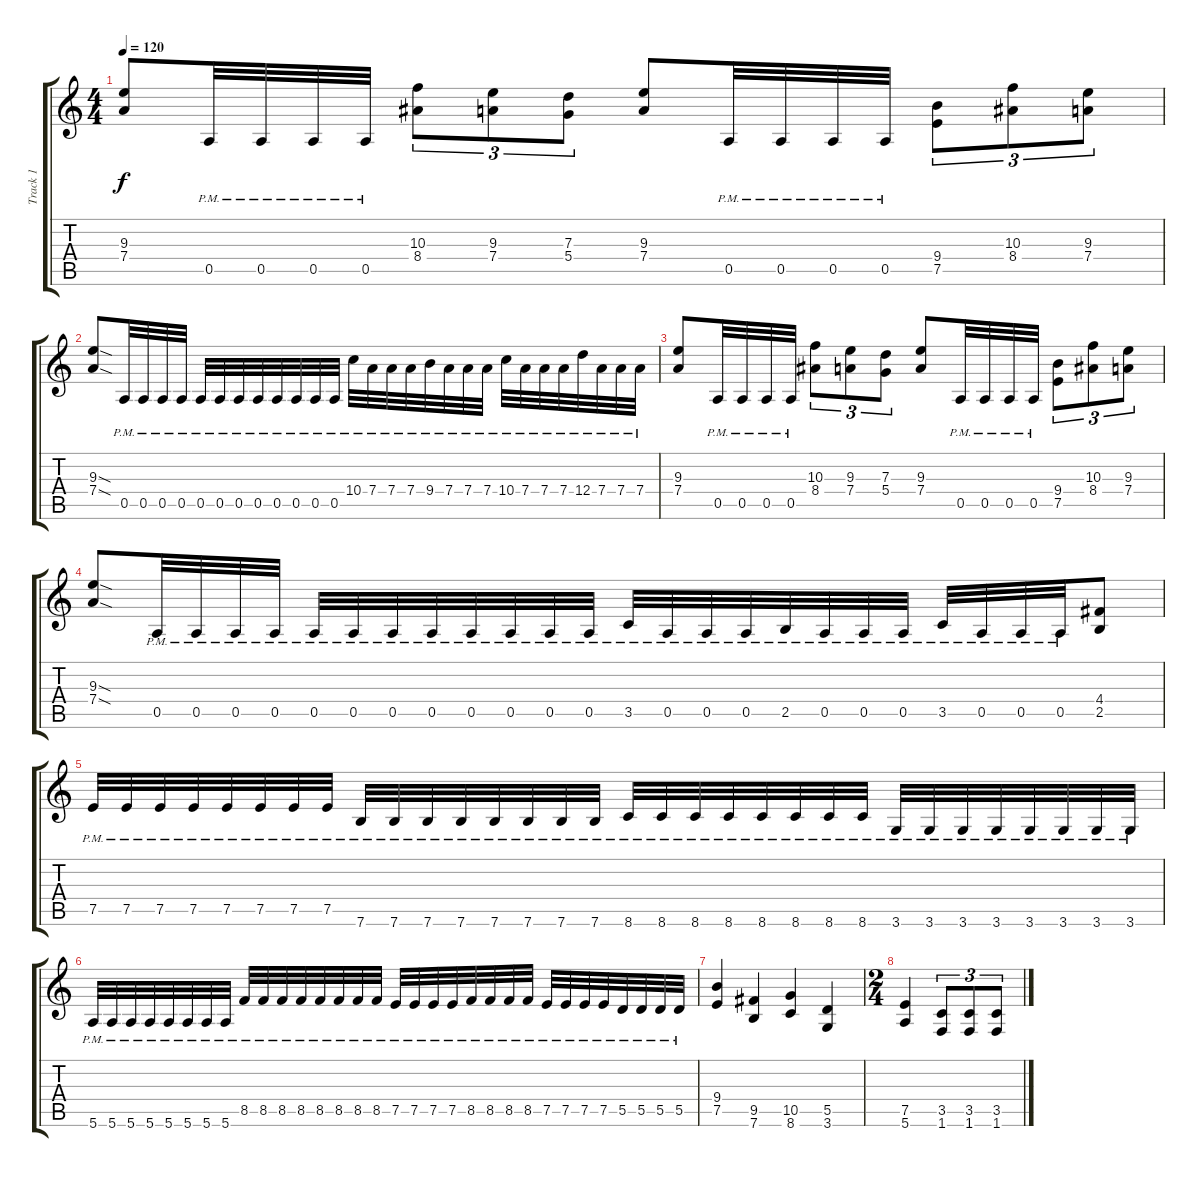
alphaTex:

\track ("Track 1" "Track 1") {instrument distortionguitar}
\staff {score tabs}
\tuning (E4 B3 G3 D3 A2 E2) {hide}
\ts (4 4)
\tempo 120
\clef g2
\ks c
(9.3 7.4).8{dy f} 0.5{pm}.32 0.5{pm}.32 0.5{pm}.32 0.5{pm}.32 (10.3 8.4).8{tu (3 2)} (9.3 7.4).8{tu (3 2)} (7.3 5.4).8{tu (3 2)} (9.3 7.4).8 0.5{pm}.32 0.5{pm}.32 0.5{pm}.32 0.5{pm}.32 (9.4 7.5).8{tu (3 2)} (10.3 8.4).8{tu (3 2)} (9.3 7.4).8{tu (3 2)} |
(9.3{sod} 7.4{sod}).8 0.5{pm}.32 0.5{pm}.32 0.5{pm}.32 0.5{pm}.32 0.5{pm}.32 0.5{pm}.32 0.5{pm}.32 0.5{pm}.32 0.5{pm}.32 0.5{pm}.32 0.5{pm}.32 0.5{pm}.32 10.4{pm}.32 7.4{pm}.32 7.4{pm}.32 7.4{pm}.32 9.4{pm}.32 7.4{pm}.32 7.4{pm}.32 7.4{pm}.32 10.4{pm}.32 7.4{pm}.32 7.4{pm}.32 7.4{pm}.32 12.4{pm}.32 7.4{pm}.32 7.4{pm}.32 7.4{pm}.32 |
(9.3 7.4).8 0.5{pm}.32 0.5{pm}.32 0.5{pm}.32 0.5{pm}.32 (10.3 8.4).8{tu (3 2)} (9.3 7.4).8{tu (3 2)} (7.3 5.4).8{tu (3 2)} (9.3 7.4).8 0.5{pm}.32 0.5{pm}.32 0.5{pm}.32 0.5{pm}.32 (9.4 7.5).8{tu (3 2)} (10.3 8.4).8{tu (3 2)} (9.3 7.4).8{tu (3 2)} |
(9.3{sod} 7.4{sod}).8 0.5{pm}.32 0.5{pm}.32 0.5{pm}.32 0.5{pm}.32 0.5{pm}.32 0.5{pm}.32 0.5{pm}.32 0.5{pm}.32 0.5{pm}.32 0.5{pm}.32 0.5{pm}.32 0.5{pm}.32 3.5{pm}.32 0.5{pm}.32 0.5{pm}.32 0.5{pm}.32 2.5{pm}.32 0.5{pm}.32 0.5{pm}.32 0.5{pm}.32 3.5{pm}.32 0.5{pm}.32 0.5{pm}.32 0.5{pm}.32 (4.4 2.5).8 |
7.5{pm}.32 7.5{pm}.32 7.5{pm}.32 7.5{pm}.32 7.5{pm}.32 7.5{pm}.32 7.5{pm}.32 7.5{pm}.32 7.6{pm}.32 7.6{pm}.32 7.6{pm}.32 7.6{pm}.32 7.6{pm}.32 7.6{pm}.32 7.6{pm}.32 7.6{pm}.32 8.6{pm}.32 8.6{pm}.32 8.6{pm}.32 8.6{pm}.32 8.6{pm}.32 8.6{pm}.32 8.6{pm}.32 8.6{pm}.32 3.6{pm}.32 3.6{pm}.32 3.6{pm}.32 3.6{pm}.32 3.6{pm}.32 3.6{pm}.32 3.6{pm}.32 3.6{pm}.32 |
5.6{pm}.32 5.6{pm}.32 5.6{pm}.32 5.6{pm}.32 5.6{pm}.32 5.6{pm}.32 5.6{pm}.32 5.6{pm}.32 8.5{pm}.32 8.5{pm}.32 8.5{pm}.32 8.5{pm}.32 8.5{pm}.32 8.5{pm}.32 8.5{pm}.32 8.5{pm}.32 7.5{pm}.32 7.5{pm}.32 7.5{pm}.32 7.5{pm}.32 8.5{pm}.32 8.5{pm}.32 8.5{pm}.32 8.5{pm}.32 7.5{pm}.32 7.5{pm}.32 7.5{pm}.32 7.5{pm}.32 5.5{pm}.32 5.5{pm}.32 5.5{pm}.32 5.5{pm}.32 |
(9.4 7.5).4 (9.5 7.6).4 (10.5 8.6).4 (5.5 3.6).4 |
\ts (2 4)
(7.5 5.6).4 (3.5 1.6).8{tu (3 2)} (3.5 1.6).8{tu (3 2)} (3.5 1.6).8{tu (3 2)}
